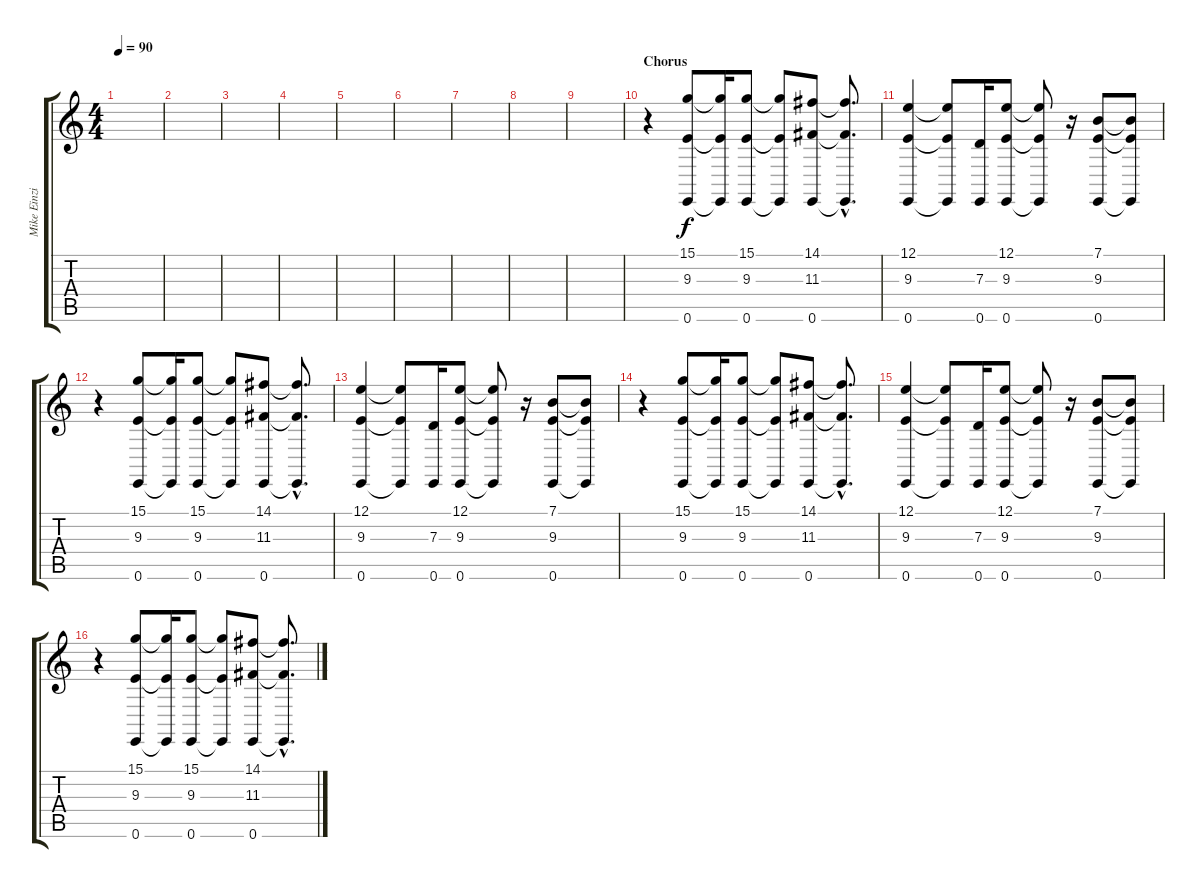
\track ("Mike Einziger" "Mike Einzi") {instrument acousticgrandpiano}
\staff {score tabs}
\tuning (E4 B3 G3 D3 A2 E2) {hide}
\ts (4 4)
\tempo 90
\clef g2
\ks c
|
|
|
|
|
|
|
|
|
\section ("" "Chorus")
r.4 (15.1 9.3 0.6).8{volume 9} (15.1{t} 9.3{t} 0.6{t}).16 (15.1 9.3 0.6).8 (15.1{t} 9.3{t} 0.6{t}).8 (14.1 11.3 0.6).8 (14.1{hac t} 11.3{hac t} 0.6{hac t}).8{d} |
(12.1 9.3 0.6).4 (12.1{t} 9.3{t} 0.6{t}).8 (7.3 0.6).16{volume 7} (12.1 9.3 0.6).8{volume 9} (12.1{t} 9.3{t} 0.6{t}).8 r.16 (7.1 9.3 0.6).8 (7.1{t} 9.3{t} 0.6{t}).8 |
r.4 (15.1 9.3 0.6).8{volume 9} (15.1{t} 9.3{t} 0.6{t}).16 (15.1 9.3 0.6).8 (15.1{t} 9.3{t} 0.6{t}).8 (14.1 11.3 0.6).8 (14.1{hac t} 11.3{hac t} 0.6{hac t}).8{d} |
(12.1 9.3 0.6).4 (12.1{t} 9.3{t} 0.6{t}).8 (7.3 0.6).16{volume 7} (12.1 9.3 0.6).8{volume 9} (12.1{t} 9.3{t} 0.6{t}).8 r.16 (7.1 9.3 0.6).8 (7.1{t} 9.3{t} 0.6{t}).8 |
r.4 (15.1 9.3 0.6).8{volume 9} (15.1{t} 9.3{t} 0.6{t}).16 (15.1 9.3 0.6).8 (15.1{t} 9.3{t} 0.6{t}).8 (14.1 11.3 0.6).8 (14.1{hac t} 11.3{hac t} 0.6{hac t}).8{d} |
(12.1 9.3 0.6).4 (12.1{t} 9.3{t} 0.6{t}).8 (7.3 0.6).16{volume 7} (12.1 9.3 0.6).8{volume 9} (12.1{t} 9.3{t} 0.6{t}).8 r.16 (7.1 9.3 0.6).8 (7.1{t} 9.3{t} 0.6{t}).8 |
r.4 (15.1 9.3 0.6).8{volume 9} (15.1{t} 9.3{t} 0.6{t}).16 (15.1 9.3 0.6).8 (15.1{t} 9.3{t} 0.6{t}).8 (14.1 11.3 0.6).8 (14.1{hac t} 11.3{hac t} 0.6{hac t}).8{d}
